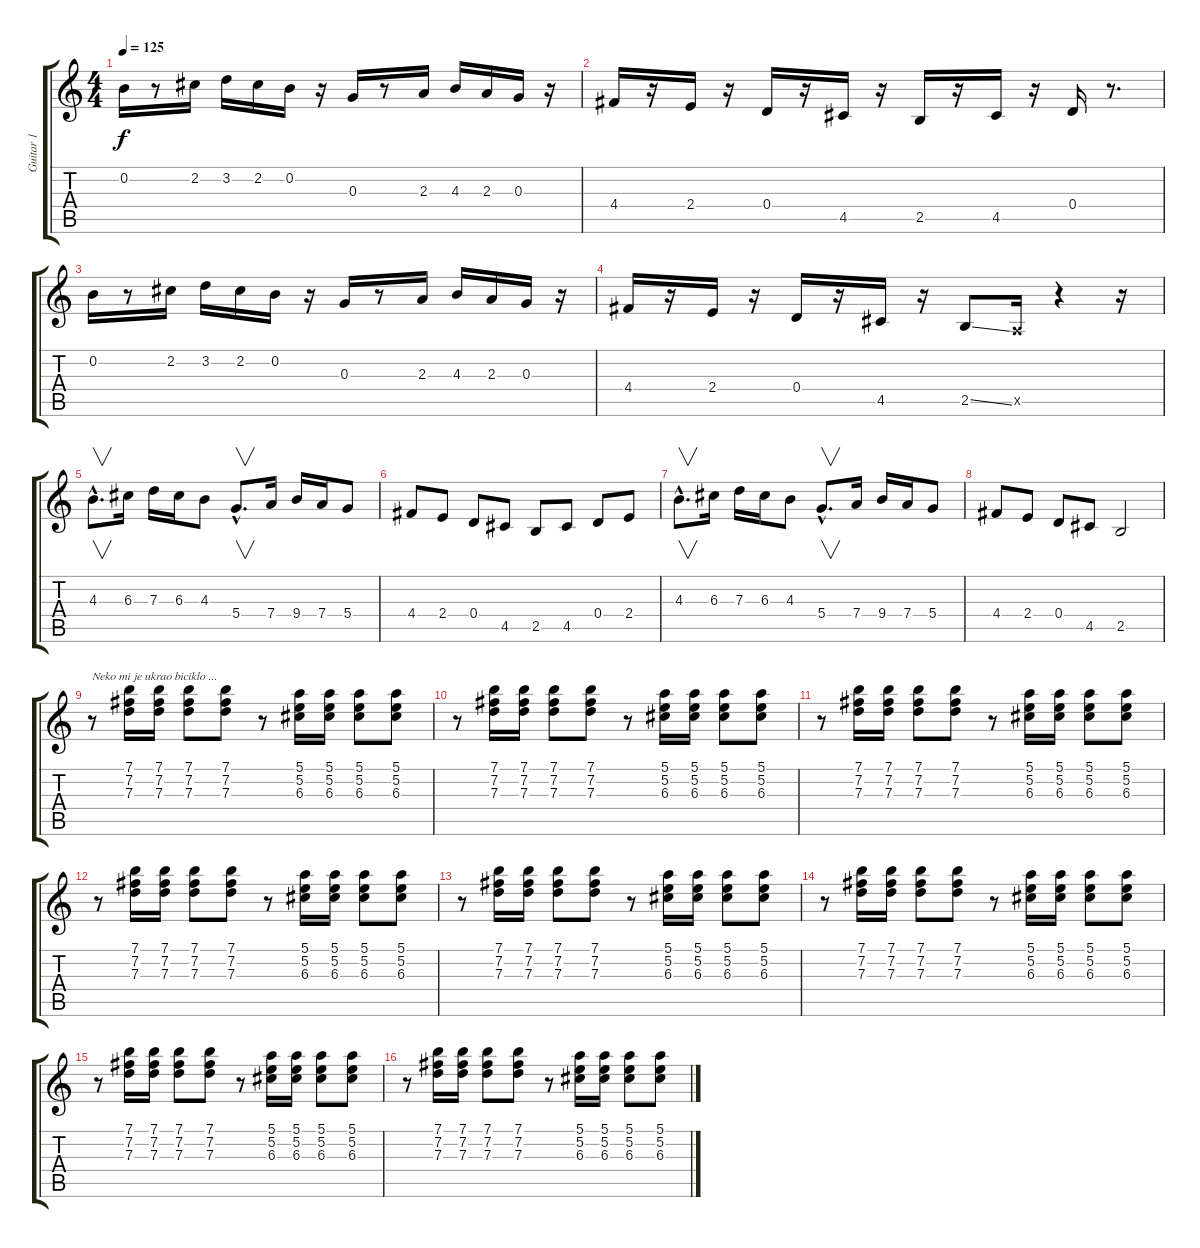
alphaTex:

\track ("Guitar 1" "Guitar 1") {instrument overdrivenguitar}
\staff {score tabs}
\tuning (E4 B3 G3 D3 A2 E2) {hide}
\ts (4 4)
\tempo 125
\clef g2
\ks c
0.2.16{dy f instrument electricguitarmuted} r.8 2.2.16 3.2.16 2.2.16 0.2.16 r.16 0.3.16 r.8 2.3.16 4.3.16 2.3.16 0.3.16 r.16 |
4.4.16 r.16 2.4.16 r.16 0.4.16 r.16 4.5.16 r.16 2.5.16 r.16 4.5.16 r.16 0.4.16 r.8{d} |
0.2.16 r.8 2.2.16 3.2.16 2.2.16 0.2.16 r.16 0.3.16 r.8 2.3.16 4.3.16 2.3.16 0.3.16 r.16 |
4.4.16 r.16 2.4.16 r.16 0.4.16 r.16 4.5.16 r.16 2.5{ss}.8 0.5{x}.16 r.4 r.16 |
4.3{hac}.8{v d instrument overdrivenguitar} 6.3.16 7.3.16 6.3.16 4.3.8 5.4{hac}.8{v d} 7.4.16 9.4.16 7.4.16 5.4.8 |
4.4.8 2.4.8 0.4.8 4.5.8 2.5.8 4.5.8 0.4.8 2.4.8 |
4.3{hac}.8{v d} 6.3.16 7.3.16 6.3.16 4.3.8 5.4{hac}.8{v d} 7.4.16 9.4.16 7.4.16 5.4.8 |
4.4.8 2.4.8 0.4.8 4.5.8 2.5.2 |
r.8{txt "Neko mi je ukrao biciklo ..." volume 12 instrument electricguitarclean} (7.1 7.2 7.3).16 (7.1 7.2 7.3).16 (7.1 7.2 7.3).8 (7.1 7.2 7.3).8 r.8 (5.1 5.2 6.3).16 (5.1 5.2 6.3).16 (5.1 5.2 6.3).8 (5.1 5.2 6.3).8 |
r.8{volume 12 instrument electricguitarclean} (7.1 7.2 7.3).16 (7.1 7.2 7.3).16 (7.1 7.2 7.3).8 (7.1 7.2 7.3).8 r.8 (5.1 5.2 6.3).16 (5.1 5.2 6.3).16 (5.1 5.2 6.3).8 (5.1 5.2 6.3).8 |
r.8{volume 12 instrument electricguitarclean} (7.1 7.2 7.3).16 (7.1 7.2 7.3).16 (7.1 7.2 7.3).8 (7.1 7.2 7.3).8 r.8 (5.1 5.2 6.3).16 (5.1 5.2 6.3).16 (5.1 5.2 6.3).8 (5.1 5.2 6.3).8 |
r.8{volume 12 instrument electricguitarclean} (7.1 7.2 7.3).16 (7.1 7.2 7.3).16 (7.1 7.2 7.3).8 (7.1 7.2 7.3).8 r.8 (5.1 5.2 6.3).16 (5.1 5.2 6.3).16 (5.1 5.2 6.3).8 (5.1 5.2 6.3).8 |
r.8{volume 12 instrument electricguitarclean} (7.1 7.2 7.3).16 (7.1 7.2 7.3).16 (7.1 7.2 7.3).8 (7.1 7.2 7.3).8 r.8 (5.1 5.2 6.3).16 (5.1 5.2 6.3).16 (5.1 5.2 6.3).8 (5.1 5.2 6.3).8 |
r.8{volume 12 instrument electricguitarclean} (7.1 7.2 7.3).16 (7.1 7.2 7.3).16 (7.1 7.2 7.3).8 (7.1 7.2 7.3).8 r.8 (5.1 5.2 6.3).16 (5.1 5.2 6.3).16 (5.1 5.2 6.3).8 (5.1 5.2 6.3).8 |
r.8{volume 12 instrument electricguitarclean} (7.1 7.2 7.3).16 (7.1 7.2 7.3).16 (7.1 7.2 7.3).8 (7.1 7.2 7.3).8 r.8 (5.1 5.2 6.3).16 (5.1 5.2 6.3).16 (5.1 5.2 6.3).8 (5.1 5.2 6.3).8 |
r.8{volume 12 instrument electricguitarclean} (7.1 7.2 7.3).16 (7.1 7.2 7.3).16 (7.1 7.2 7.3).8 (7.1 7.2 7.3).8 r.8 (5.1 5.2 6.3).16 (5.1 5.2 6.3).16 (5.1 5.2 6.3).8 (5.1 5.2 6.3).8
